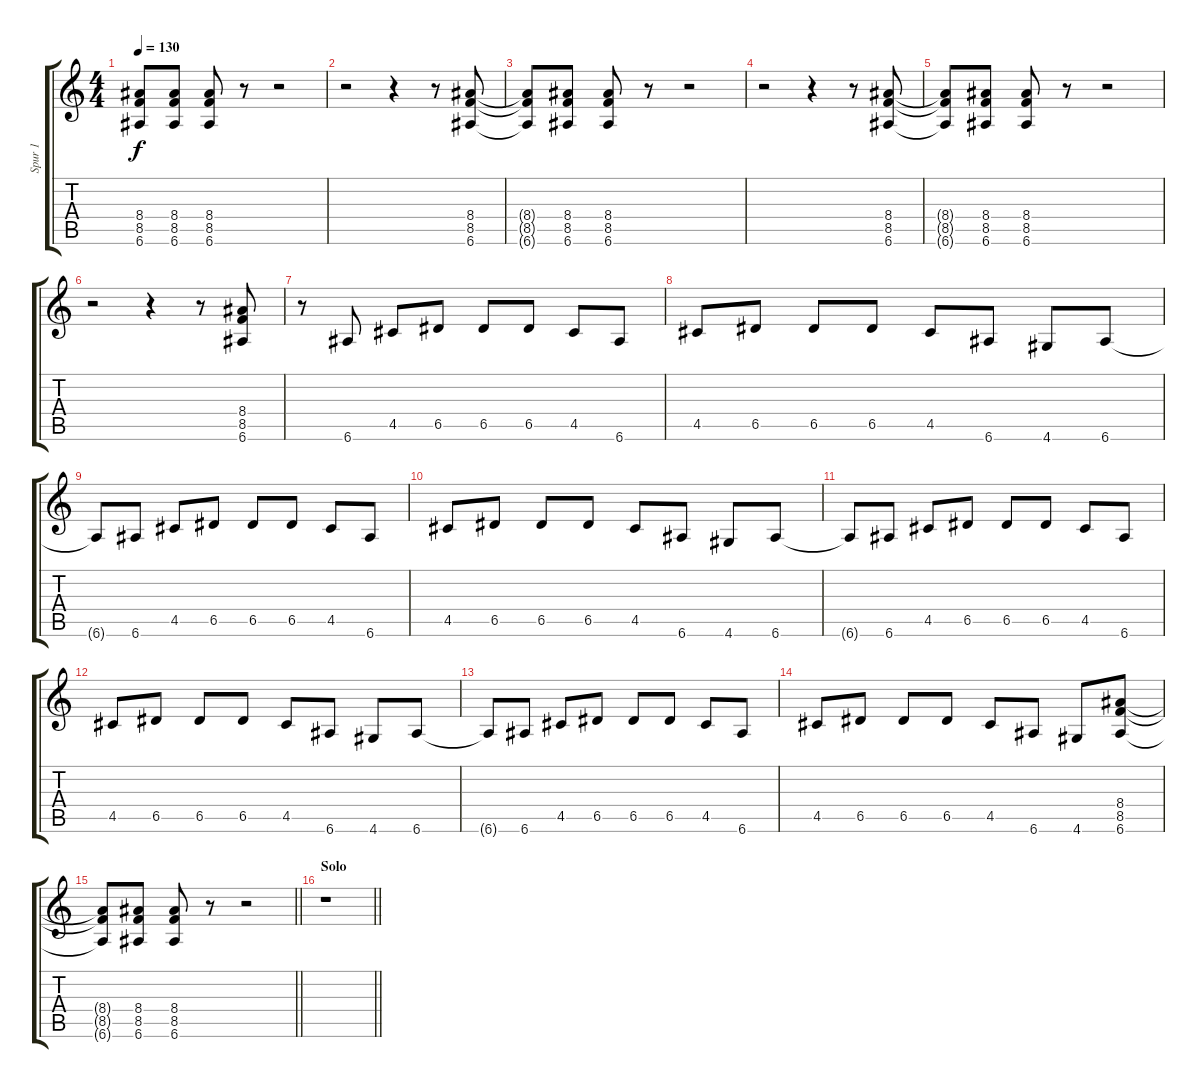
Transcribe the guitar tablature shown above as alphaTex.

\track ("Spur 1" "Spur 1") {instrument overdrivenguitar}
\staff {score tabs}
\tuning (E4 B3 G3 D3 A2 E2) {hide}
\ts (4 4)
\tempo 130
\clef g2
\ks c
(8.4{t} 8.5{t} 6.6{t}).8{dy f} (8.4 8.5 6.6).8 (8.4 8.5 6.6).8 r.8 r.2 |
r.2 r.4 r.8 (8.4 8.5 6.6).8 |
(8.4{t} 8.5{t} 6.6{t}).8 (8.4 8.5 6.6).8 (8.4 8.5 6.6).8 r.8 r.2 |
r.2 r.4 r.8 (8.4 8.5 6.6).8 |
(8.4{t} 8.5{t} 6.6{t}).8 (8.4 8.5 6.6).8 (8.4 8.5 6.6).8 r.8 r.2 |
r.2 r.4 r.8 (8.4 8.5 6.6).8 |
r.8 6.6.8 4.5.8 6.5.8 6.5.8 6.5.8 4.5.8 6.6.8 |
4.5.8 6.5.8 6.5.8 6.5.8 4.5.8 6.6.8 4.6.8 6.6.8 |
6.6{t}.8 6.6.8 4.5.8 6.5.8 6.5.8 6.5.8 4.5.8 6.6.8 |
4.5.8 6.5.8 6.5.8 6.5.8 4.5.8 6.6.8 4.6.8 6.6.8 |
6.6{t}.8 6.6.8 4.5.8 6.5.8 6.5.8 6.5.8 4.5.8 6.6.8 |
4.5.8 6.5.8 6.5.8 6.5.8 4.5.8 6.6.8 4.6.8 6.6.8 |
6.6{t}.8 6.6.8 4.5.8 6.5.8 6.5.8 6.5.8 4.5.8 6.6.8 |
4.5.8 6.5.8 6.5.8 6.5.8 4.5.8 6.6.8 4.6.8 (8.4 8.5 6.6).8 |
\barLineRight lightlight
(8.4{t} 8.5{t} 6.6{t}).8 (8.4 8.5 6.6).8 (8.4 8.5 6.6).8 r.8 r.2 |
\section ("" "Solo")
\barLineRight lightlight
r.1
